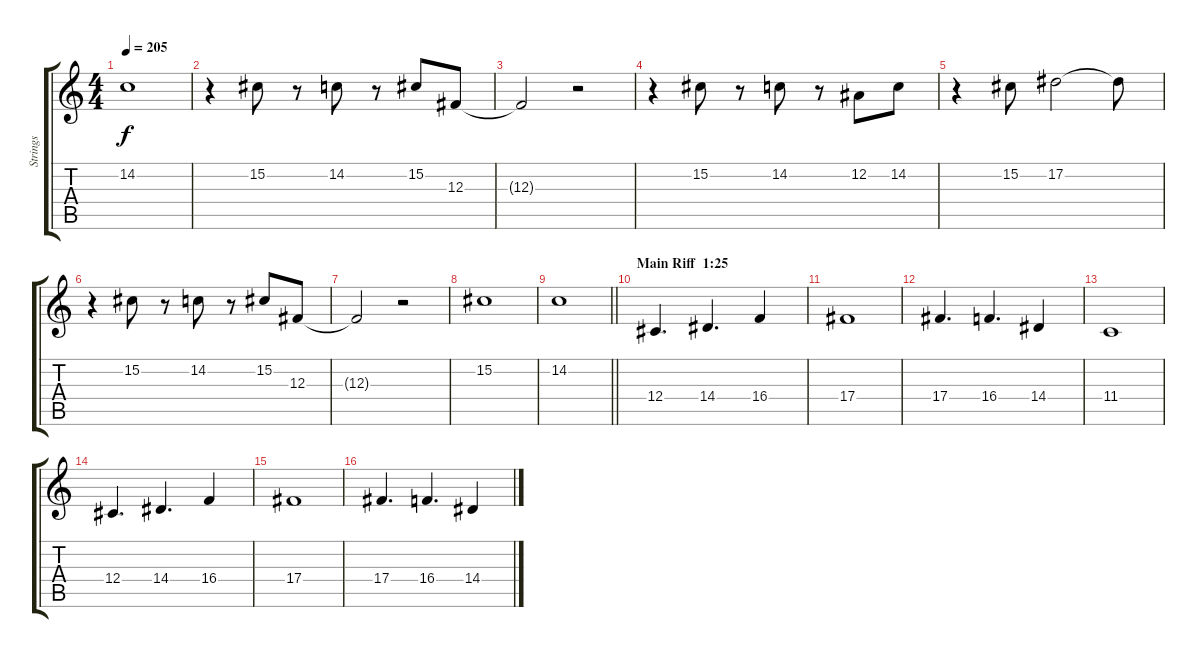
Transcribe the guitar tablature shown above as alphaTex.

\track ("Strings" "Strings") {instrument stringensemble1}
\staff {score tabs}
\tuning (Eb4 Bb3 Gb3 Db3 Ab2 Db2) {hide}
\ts (4 4)
\tempo 205
\clef g2
\ks c
14.2.1{dy f} |
r.4 15.2.8 r.8 14.2.8 r.8 15.2.8 12.3.8 |
12.3{t}.2 r.2 |
r.4 15.2.8 r.8 14.2.8 r.8 12.2.8 14.2.8 |
r.4 15.2.8 17.2.2 17.2{t}.8 |
r.4 15.2.8 r.8 14.2.8 r.8 15.2.8 12.3.8 |
12.3{t}.2 r.2 |
15.2.1 |
\barLineRight lightlight
14.2.1 |
\section ("" "Main Riff  1:25")
12.4.4{d} 14.4.4{d} 16.4.4 |
17.4.1 |
17.4.4{d} 16.4.4{d} 14.4.4 |
11.4.1 |
12.4.4{d} 14.4.4{d} 16.4.4 |
17.4.1 |
17.4.4{d} 16.4.4{d} 14.4.4
